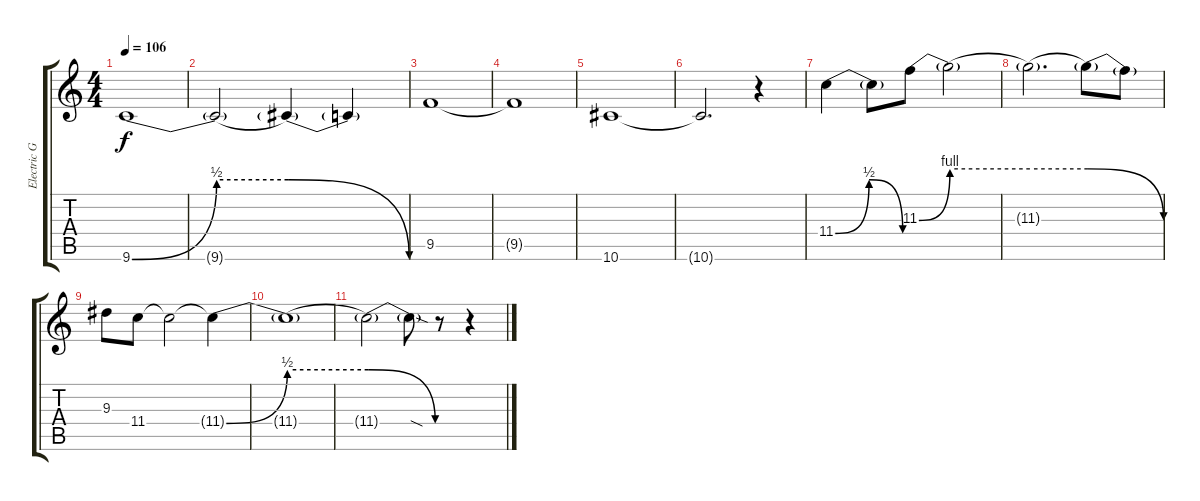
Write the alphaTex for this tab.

\track ("Electric Guitar (w/dist.)" "Electric G") {instrument distortionguitar}
\staff {score tabs}
\tuning (Eb4 Bb3 Gb3 Db3 Ab2 Eb2) {hide}
\ts (4 4)
\tempo 106
\clef g2
\ks c
9.6{be (bend 0 0 60 2)}.1{dy f} |
9.6{be (hold 0 2 60 2) t}.2 9.6{be (release 0 2 60 0) t}.4 9.6{t}.4 |
9.5.1 |
9.5{t}.1 |
10.6.1 |
10.6{t}.2{d} r.4 |
11.4{be (bendrelease 0 0 25 2 25 2 60 0)}.4 11.4{t}.8 11.3{be (bend 0 0 60 4)}.8 11.3{be (hold 0 4 60 4) t}.2 |
11.3{be (hold 0 4 60 4) t}.2{d} 11.3{be (release 0 4 60 0) t}.8 11.3{t}.8 |
9.3.8 11.4.8 11.4{t}.2 11.4{be (bend 0 0 60 2) t}.4 |
11.4{be (hold 0 2 60 2) t}.1 |
11.4{be (release 0 2 60 0) t}.2 11.4{sod t}.8 r.8 r.4
